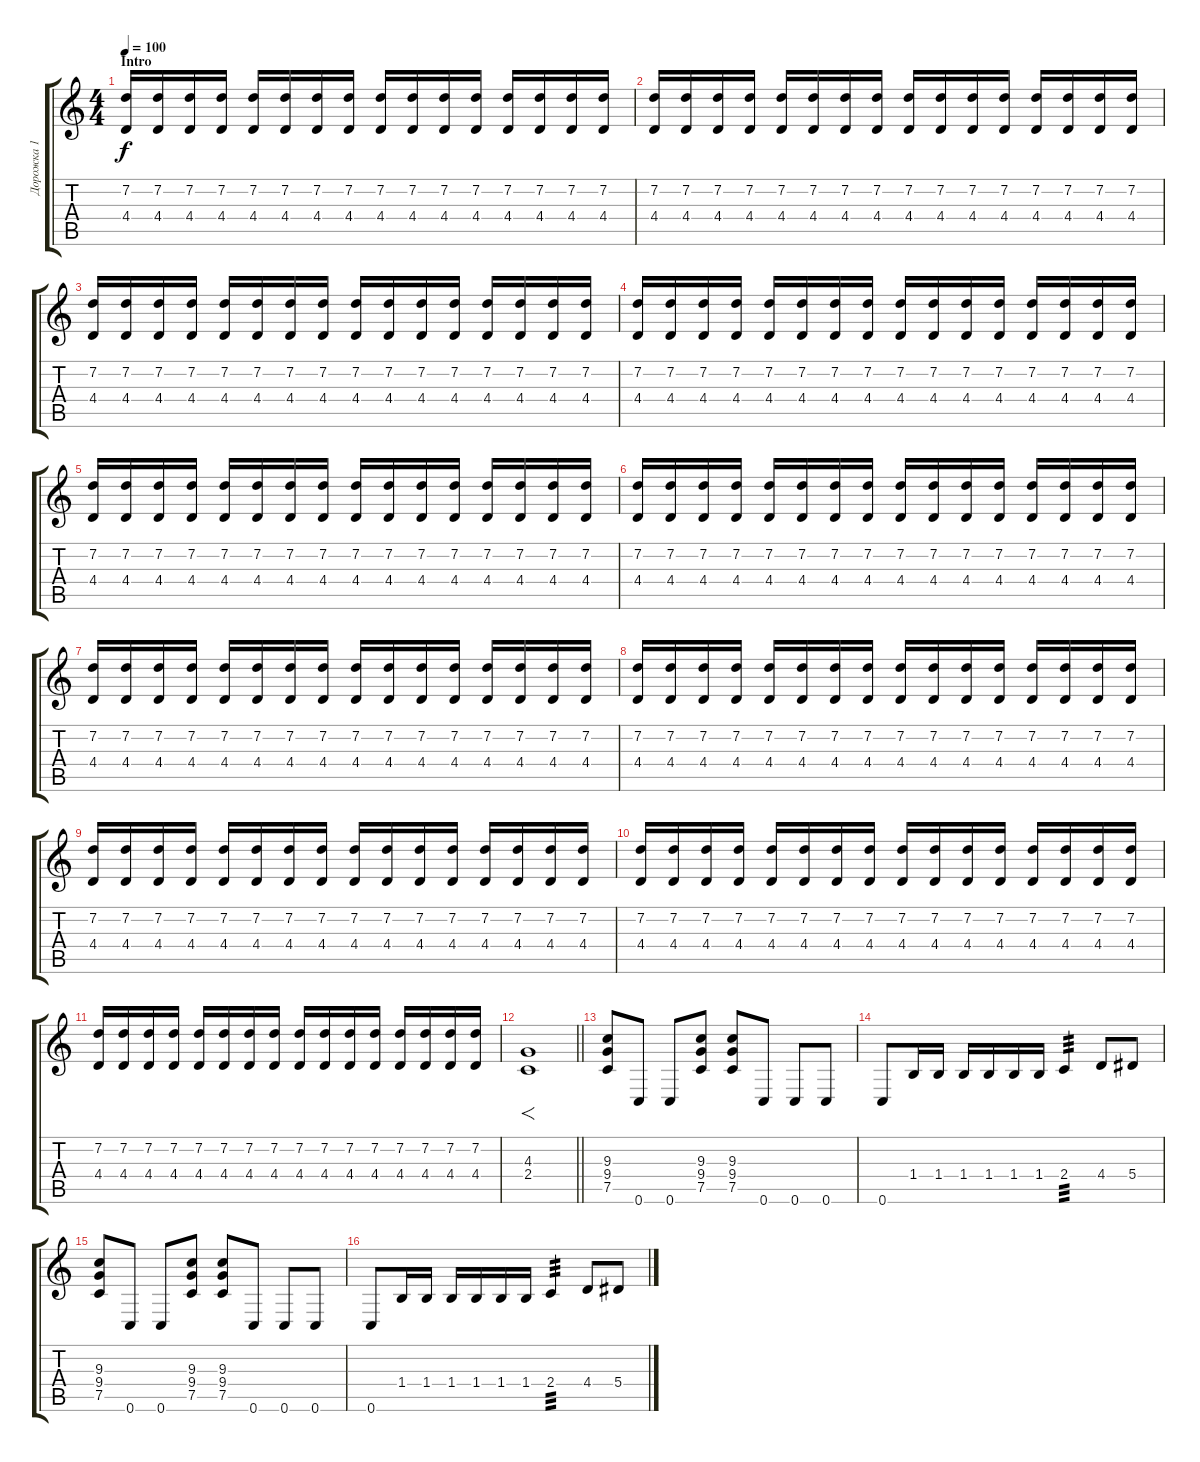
\track ("Дорожка 1" "Дорожка 1") {instrument distortionguitar}
\staff {score tabs}
\tuning (C4 G3 Eb3 Bb2 F2 C2) {hide}
\ts (4 4)
\section ("" "Intro")
\tempo 100
\clef g2
\ks c
(7.2 4.4).16{dy f instrument distortionguitar} (7.2 4.4).16 (7.2 4.4).16 (7.2 4.4).16 (7.2 4.4).16 (7.2 4.4).16 (7.2 4.4).16 (7.2 4.4).16 (7.2 4.4).16 (7.2 4.4).16 (7.2 4.4).16 (7.2 4.4).16 (7.2 4.4).16 (7.2 4.4).16 (7.2 4.4).16 (7.2 4.4).16 |
(7.2 4.4).16 (7.2 4.4).16 (7.2 4.4).16 (7.2 4.4).16 (7.2 4.4).16 (7.2 4.4).16 (7.2 4.4).16 (7.2 4.4).16 (7.2 4.4).16 (7.2 4.4).16 (7.2 4.4).16 (7.2 4.4).16 (7.2 4.4).16 (7.2 4.4).16 (7.2 4.4).16 (7.2 4.4).16 |
(7.2 4.4).16 (7.2 4.4).16 (7.2 4.4).16 (7.2 4.4).16 (7.2 4.4).16 (7.2 4.4).16 (7.2 4.4).16 (7.2 4.4).16 (7.2 4.4).16 (7.2 4.4).16 (7.2 4.4).16 (7.2 4.4).16 (7.2 4.4).16 (7.2 4.4).16 (7.2 4.4).16 (7.2 4.4).16 |
(7.2 4.4).16 (7.2 4.4).16 (7.2 4.4).16 (7.2 4.4).16 (7.2 4.4).16 (7.2 4.4).16 (7.2 4.4).16 (7.2 4.4).16 (7.2 4.4).16 (7.2 4.4).16 (7.2 4.4).16 (7.2 4.4).16 (7.2 4.4).16 (7.2 4.4).16 (7.2 4.4).16 (7.2 4.4).16 |
(7.2 4.4).16 (7.2 4.4).16 (7.2 4.4).16 (7.2 4.4).16 (7.2 4.4).16 (7.2 4.4).16 (7.2 4.4).16 (7.2 4.4).16 (7.2 4.4).16 (7.2 4.4).16 (7.2 4.4).16 (7.2 4.4).16 (7.2 4.4).16 (7.2 4.4).16 (7.2 4.4).16 (7.2 4.4).16 |
(7.2 4.4).16 (7.2 4.4).16 (7.2 4.4).16 (7.2 4.4).16 (7.2 4.4).16 (7.2 4.4).16 (7.2 4.4).16 (7.2 4.4).16 (7.2 4.4).16 (7.2 4.4).16 (7.2 4.4).16 (7.2 4.4).16 (7.2 4.4).16 (7.2 4.4).16 (7.2 4.4).16 (7.2 4.4).16 |
(7.2 4.4).16 (7.2 4.4).16 (7.2 4.4).16 (7.2 4.4).16 (7.2 4.4).16 (7.2 4.4).16 (7.2 4.4).16 (7.2 4.4).16 (7.2 4.4).16 (7.2 4.4).16 (7.2 4.4).16 (7.2 4.4).16 (7.2 4.4).16 (7.2 4.4).16 (7.2 4.4).16 (7.2 4.4).16 |
(7.2 4.4).16 (7.2 4.4).16 (7.2 4.4).16 (7.2 4.4).16 (7.2 4.4).16 (7.2 4.4).16 (7.2 4.4).16 (7.2 4.4).16 (7.2 4.4).16 (7.2 4.4).16 (7.2 4.4).16 (7.2 4.4).16 (7.2 4.4).16 (7.2 4.4).16 (7.2 4.4).16 (7.2 4.4).16 |
(7.2 4.4).16 (7.2 4.4).16 (7.2 4.4).16 (7.2 4.4).16 (7.2 4.4).16 (7.2 4.4).16 (7.2 4.4).16 (7.2 4.4).16 (7.2 4.4).16 (7.2 4.4).16 (7.2 4.4).16 (7.2 4.4).16 (7.2 4.4).16 (7.2 4.4).16 (7.2 4.4).16 (7.2 4.4).16 |
(7.2 4.4).16 (7.2 4.4).16 (7.2 4.4).16 (7.2 4.4).16 (7.2 4.4).16 (7.2 4.4).16 (7.2 4.4).16 (7.2 4.4).16 (7.2 4.4).16 (7.2 4.4).16 (7.2 4.4).16 (7.2 4.4).16 (7.2 4.4).16 (7.2 4.4).16 (7.2 4.4).16 (7.2 4.4).16 |
(7.2 4.4).16 (7.2 4.4).16 (7.2 4.4).16 (7.2 4.4).16 (7.2 4.4).16 (7.2 4.4).16 (7.2 4.4).16 (7.2 4.4).16 (7.2 4.4).16 (7.2 4.4).16 (7.2 4.4).16 (7.2 4.4).16 (7.2 4.4).16 (7.2 4.4).16 (7.2 4.4).16 (7.2 4.4).16 |
\barLineRight lightlight
(4.3 2.4).1{f} |
\section ("" "")
(9.3 9.4 7.5).8 0.6.8 0.6.8 (9.3 9.4 7.5).8 (9.3 9.4 7.5).8 0.6.8 0.6.8 0.6.8 |
0.6.8 1.4.16 1.4.16 1.4.16 1.4.16 1.4.16 1.4.16 2.4.4{tp 3} 4.4.8 5.4.8 |
(9.3 9.4 7.5).8 0.6.8 0.6.8 (9.3 9.4 7.5).8 (9.3 9.4 7.5).8 0.6.8 0.6.8 0.6.8 |
0.6.8 1.4.16 1.4.16 1.4.16 1.4.16 1.4.16 1.4.16 2.4.4{tp 3} 4.4.8 5.4.8
